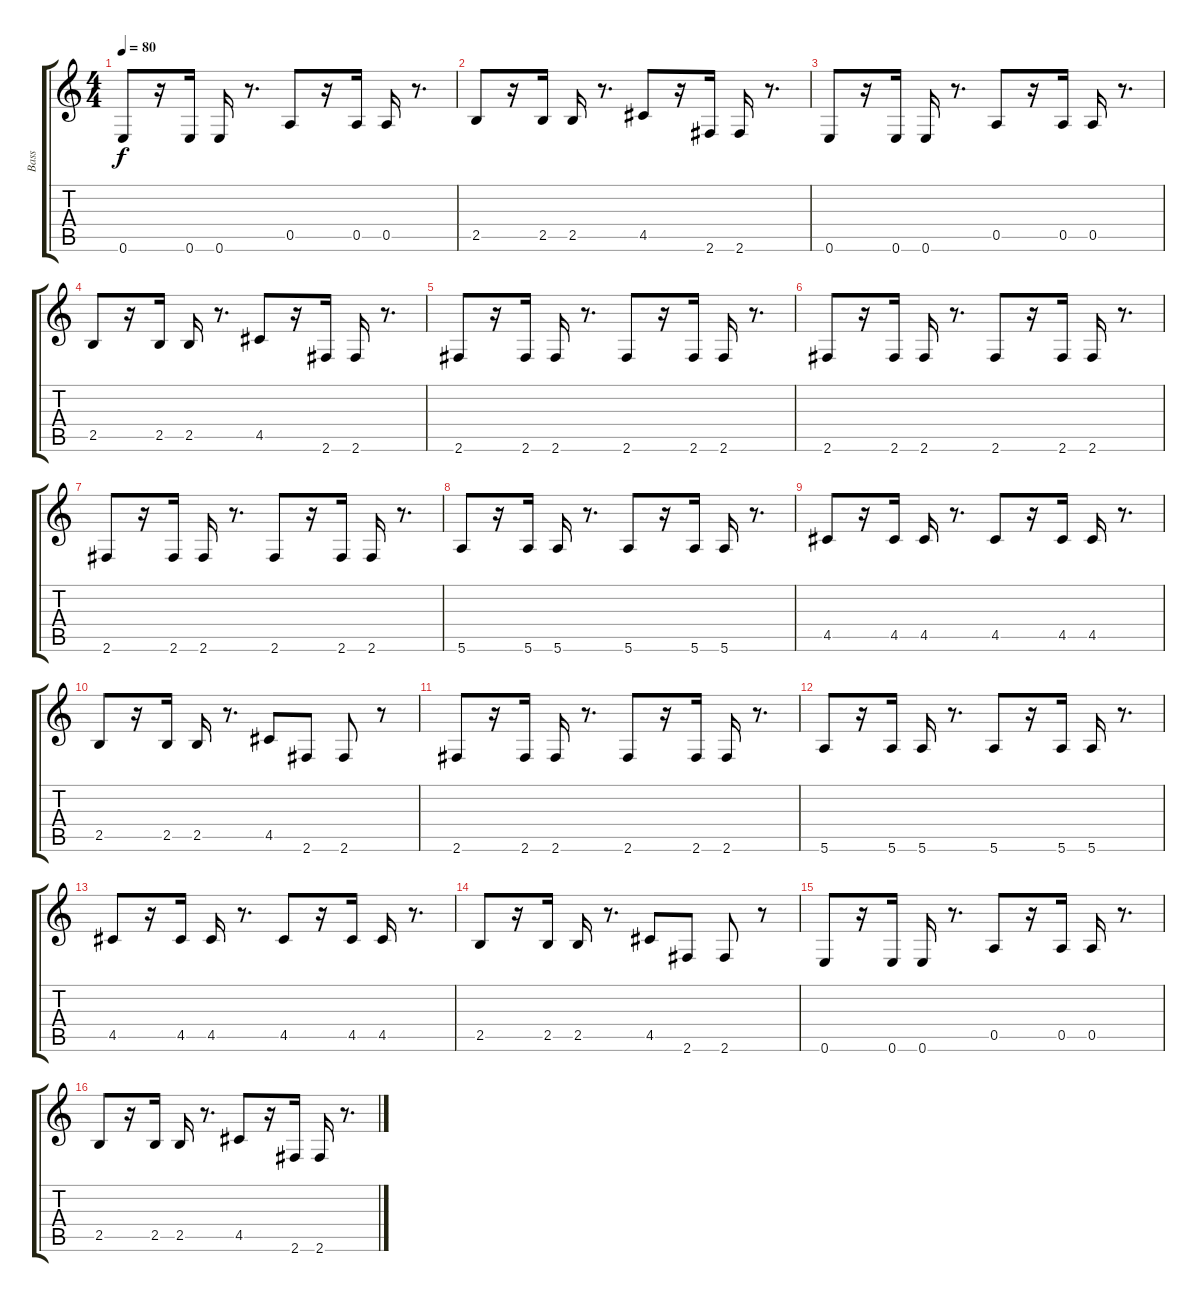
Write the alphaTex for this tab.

\track ("Bass" "Bass") {instrument electricbasspick}
\staff {score tabs}
\tuning (E4 B3 G3 D3 A2 E2) {hide}
\ts (4 4)
\tempo 80
\clef g2
\ks c
0.6.8{dy f instrument electricbasspick} r.16 0.6.16 0.6.16 r.8{d} 0.5.8 r.16 0.5.16 0.5.16 r.8{d} |
2.5.8 r.16 2.5.16 2.5.16 r.8{d} 4.5.8 r.16 2.6.16 2.6.16 r.8{d} |
0.6.8 r.16 0.6.16 0.6.16 r.8{d} 0.5.8 r.16 0.5.16 0.5.16 r.8{d} |
2.5.8 r.16 2.5.16 2.5.16 r.8{d} 4.5.8 r.16 2.6.16 2.6.16 r.8{d} |
2.6.8 r.16 2.6.16 2.6.16 r.8{d} 2.6.8 r.16 2.6.16 2.6.16 r.8{d} |
2.6.8 r.16 2.6.16 2.6.16 r.8{d} 2.6.8 r.16 2.6.16 2.6.16 r.8{d} |
2.6.8 r.16 2.6.16 2.6.16 r.8{d} 2.6.8 r.16 2.6.16 2.6.16 r.8{d} |
5.6.8 r.16 5.6.16 5.6.16 r.8{d} 5.6.8 r.16 5.6.16 5.6.16 r.8{d} |
4.5.8 r.16 4.5.16 4.5.16 r.8{d} 4.5.8 r.16 4.5.16 4.5.16 r.8{d} |
2.5.8 r.16 2.5.16 2.5.16 r.8{d} 4.5.8 2.6.8 2.6.8 r.8 |
2.6.8 r.16 2.6.16 2.6.16 r.8{d} 2.6.8 r.16 2.6.16 2.6.16 r.8{d} |
5.6.8 r.16 5.6.16 5.6.16 r.8{d} 5.6.8 r.16 5.6.16 5.6.16 r.8{d} |
4.5.8 r.16 4.5.16 4.5.16 r.8{d} 4.5.8 r.16 4.5.16 4.5.16 r.8{d} |
2.5.8 r.16 2.5.16 2.5.16 r.8{d} 4.5.8 2.6.8 2.6.8 r.8 |
0.6.8 r.16 0.6.16 0.6.16 r.8{d} 0.5.8 r.16 0.5.16 0.5.16 r.8{d} |
2.5.8 r.16 2.5.16 2.5.16 r.8{d} 4.5.8 r.16 2.6.16 2.6.16 r.8{d}
